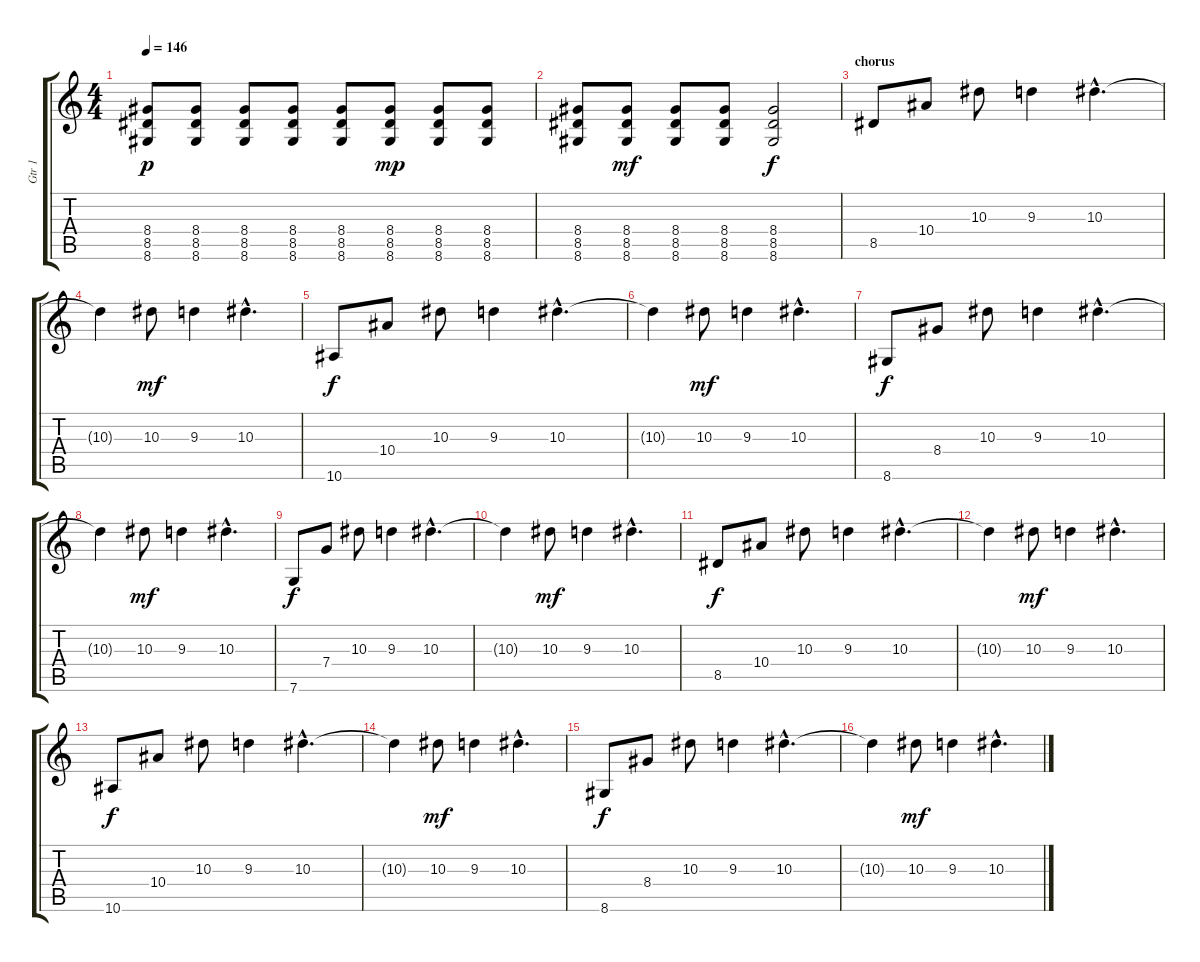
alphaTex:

\track ("Gtr 1" "Gtr 1") {instrument overdrivenguitar}
\staff {score tabs}
\tuning (D4 A3 F3 C3 G2 C2) {hide}
\ts (4 4)
\tempo 146
\clef g2
\ks c
(8.4 8.5 8.6).8{dy p} (8.4 8.5 8.6).8 (8.4 8.5 8.6).8 (8.4 8.5 8.6).8 (8.4 8.5 8.6).8 (8.4 8.5 8.6).8{dy mp} (8.4 8.5 8.6).8 (8.4 8.5 8.6).8 |
(8.4 8.5 8.6).8 (8.4 8.5 8.6).8{dy mf} (8.4 8.5 8.6).8 (8.4 8.5 8.6).8 (8.4 8.5 8.6).2{dy f} |
\section ("" "chorus")
8.5.8{volume 15} 10.4.8 10.3.8 9.3.4 10.3{hac}.4{d} |
10.3{t}.4 10.3.8{dy mf} 9.3.4 10.3{hac}.4{d} |
10.6.8{dy f} 10.4.8 10.3.8 9.3.4 10.3{hac}.4{d} |
10.3{t}.4 10.3.8{dy mf} 9.3.4 10.3{hac}.4{d} |
8.6.8{dy f} 8.4.8 10.3.8 9.3.4 10.3{hac}.4{d} |
10.3{t}.4 10.3.8{dy mf} 9.3.4 10.3{hac}.4{d} |
7.6.8{dy f} 7.4.8 10.3.8 9.3.4 10.3{hac}.4{d} |
10.3{t}.4 10.3.8{dy mf} 9.3.4 10.3{hac}.4{d} |
8.5.8{dy f} 10.4.8 10.3.8 9.3.4 10.3{hac}.4{d} |
10.3{t}.4 10.3.8{dy mf} 9.3.4 10.3{hac}.4{d} |
10.6.8{dy f} 10.4.8 10.3.8 9.3.4 10.3{hac}.4{d} |
10.3{t}.4 10.3.8{dy mf} 9.3.4 10.3{hac}.4{d} |
8.6.8{dy f} 8.4.8 10.3.8 9.3.4 10.3{hac}.4{d} |
10.3{t}.4 10.3.8{dy mf} 9.3.4 10.3{hac}.4{d}
